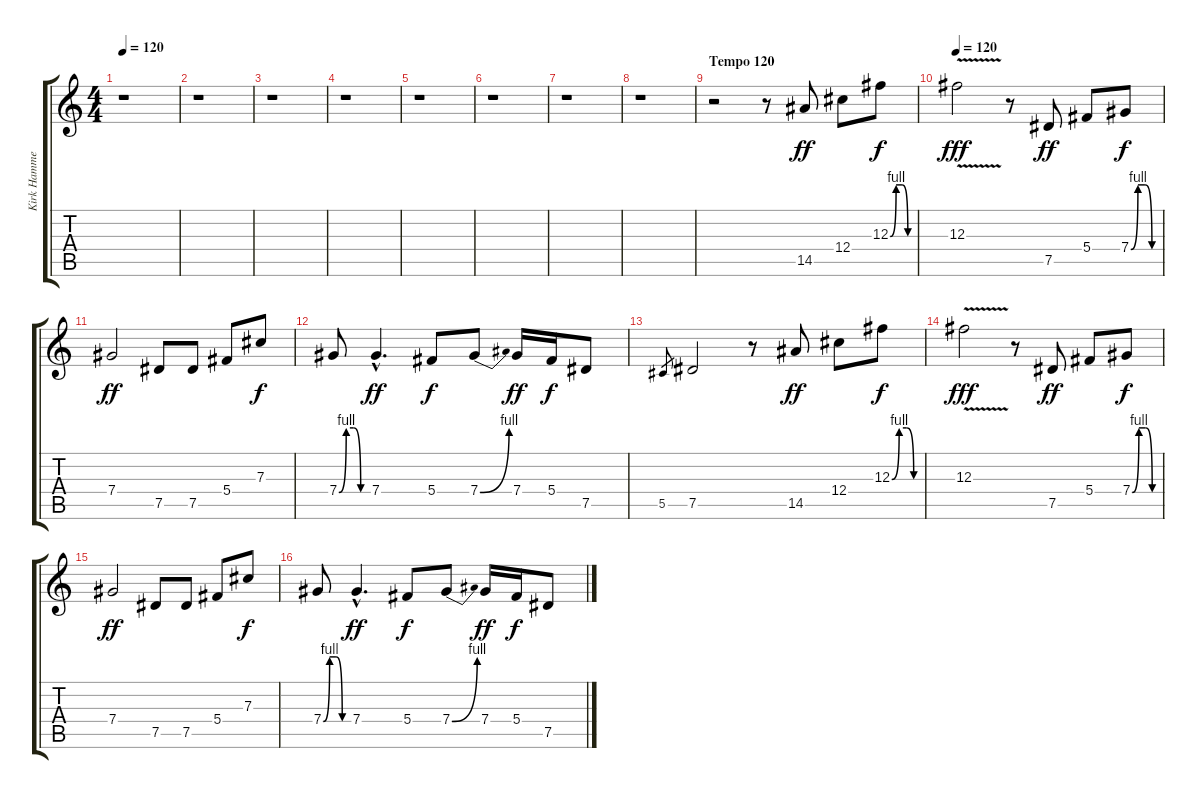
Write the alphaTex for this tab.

\track ("Kirk Hammett distortion" "Kirk Hamme") {instrument distortionguitar}
\staff {score tabs}
\tuning (Eb4 Bb3 Gb3 Db3 Ab2 Eb2) {hide}
\ts (4 4)
\tempo 120
\clef g2
\ks c
r.1{dy ff} |
r.1 |
r.1 |
r.1 |
r.1 |
r.1 |
r.1 |
r.1 |
\section ("" "Tempo 120")
r.2 r.8 14.5.8 12.4.8 12.3{be (custom 0 0 15 4 30 4 45 0 60 0)}.8{dy f} |
\tempo 120
12.3{v}.2{dy fff} r.8 7.5.8{dy ff} 5.4.8 7.4{be (custom 0 0 15 4 30 4 45 0 60 0)}.8{dy f} |
7.4.2{dy ff} 7.5.8 7.5.8 5.4.8 7.3.8{dy f} |
7.4{be (custom 0 0 15 4 30 4 45 0 60 0)}.8 7.4{hac}.4{d dy ff} 5.4.8{dy f} 7.4{be (bend 0 0 60 4)}.8 7.4.16{dy ff} 5.4.16{dy f} 7.5.8 |
5.5.8{gr} 7.5.2 r.8 14.5.8{dy ff} 12.4.8 12.3{be (custom 0 0 15 4 30 4 45 0 60 0)}.8{dy f} |
12.3{v}.2{dy fff} r.8 7.5.8{dy ff} 5.4.8 7.4{be (custom 0 0 15 4 30 4 45 0 60 0)}.8{dy f} |
7.4.2{dy ff} 7.5.8 7.5.8 5.4.8 7.3.8{dy f} |
7.4{be (custom 0 0 15 4 30 4 45 0 60 0)}.8 7.4{hac}.4{d dy ff} 5.4.8{dy f} 7.4{be (bend 0 0 60 4)}.8 7.4.16{dy ff} 5.4.16{dy f} 7.5.8
